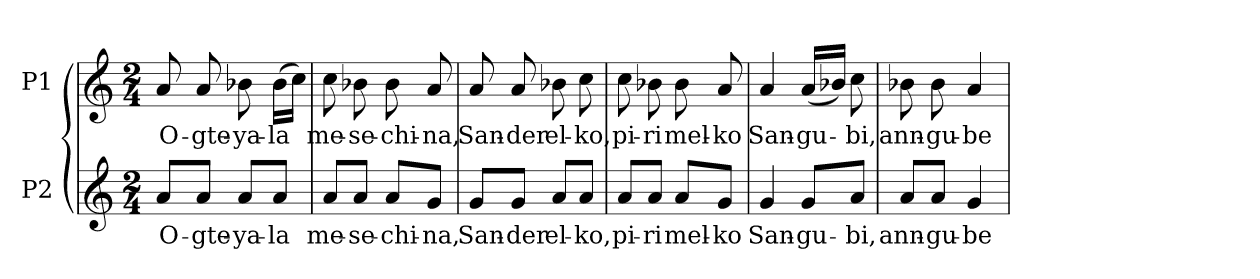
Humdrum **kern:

**kern	**text	**kern	**text
*part2	*part2	*part1	*part1
*staff2	*staff2	*staff1	*staff1
*I"P2	*	*I"P1	*
!!LO:PB:g=z
*clefG2	*	*clefG2	*
*k[]	*	*k[]	*
*C:	*	*C:	*
*M2/4	*	*M2/4	*
=1	=1	=1	=1
!	!LO:LY:b:color=#000000	!	!
!	!	!	!LO:LY:b:color=#000000
8ai/L	O-	8ai/	O-
!	!LO:LY:b:color=#000000	!	!
!	!	!	!LO:LY:b:color=#000000
8ai/J	-gte-	8ai/	-gte-
!	!LO:LY:b:color=#000000	!	!
!	!	!	!LO:LY:b:color=#000000
8ai/L	-ya-	8b-Xi\	-ya-
!	!LO:LY:b:color=#000000	!	!
!	!	!	!LO:LY:b:color=#000000
8ai/J	-la	(16b-i\LL	-la
.	.	16cci\JJ)	.
=2	=2	=2	=2
!	!LO:LY:b:color=#000000	!	!
!	!	!	!LO:LY:b:color=#000000
8ai/L	me-	8cci\	me-
!	!LO:LY:b:color=#000000	!	!
!	!	!	!LO:LY:b:color=#000000
8ai/J	-se-	8b-Xi\	-se-
!	!LO:LY:b:color=#000000	!	!
!	!	!	!LO:LY:b:color=#000000
8ai/L	-chi-	8b-i\	-chi-
!	!LO:LY:b:color=#000000	!	!
!	!	!	!LO:LY:b:color=#000000
8gi/J	-na,	8ai/	-na,
=3	=3	=3	=3
!	!LO:LY:b:color=#000000	!	!
!	!	!	!LO:LY:b:color=#000000
8gi/L	San-	8ai/	San-
!	!LO:LY:b:color=#000000	!	!
!	!	!	!LO:LY:b:color=#000000
8gi/J	-der	8ai/	-der
!	!LO:LY:b:color=#000000	!	!
!	!	!	!LO:LY:b:color=#000000
8ai/L	el-	8b-Xi\	el-
!	!LO:LY:b:color=#000000	!	!
!	!	!	!LO:LY:b:color=#000000
8ai/J	-ko,	8cci\	-ko,
=4	=4	=4	=4
!	!LO:LY:b:color=#000000	!	!
!	!	!	!LO:LY:b:color=#000000
8ai/L	pi-	8cci\	pi-
!	!LO:LY:b:color=#000000	!	!
!	!	!	!LO:LY:b:color=#000000
8ai/J	-ri	8b-Xi\	-ri
!	!LO:LY:b:color=#000000	!	!
!	!	!	!LO:LY:b:color=#000000
8ai/L	mel-	8b-i\	mel-
!	!LO:LY:b:color=#000000	!	!
!	!	!	!LO:LY:b:color=#000000
8gi/J	-ko	8ai/	-ko
=5	=5	=5	=5
!	!LO:LY:b:color=#000000	!	!
!	!	!	!LO:LY:b:color=#000000
4gi/	San-	4ai/	San-
!	!LO:LY:b:color=#000000	!	!
!	!	!	!LO:LY:b:color=#000000
8gi/L	-gu-	(16ai/LL	-gu-
.	.	16b-Xi/JJ)	.
!	!LO:LY:b:color=#000000	!	!
!	!	!	!LO:LY:b:color=#000000
8ai/J	-bi,	8cci\	-bi,
=6	=6	=6	=6
!	!LO:LY:b:color=#000000	!	!
!	!	!	!LO:LY:b:color=#000000
8ai/L	ann-	8b-Xi\	ann-
!	!LO:LY:b:color=#000000	!	!
!	!	!	!LO:LY:b:color=#000000
8ai/J	-gu-	8b-i\	-gu-
!	!LO:LY:b:color=#000000	!	!
!	!	!	!LO:LY:b:color=#000000
4gi/	-be	4ai/	-be
=	=	=	=
*-	*-	*-	*-
